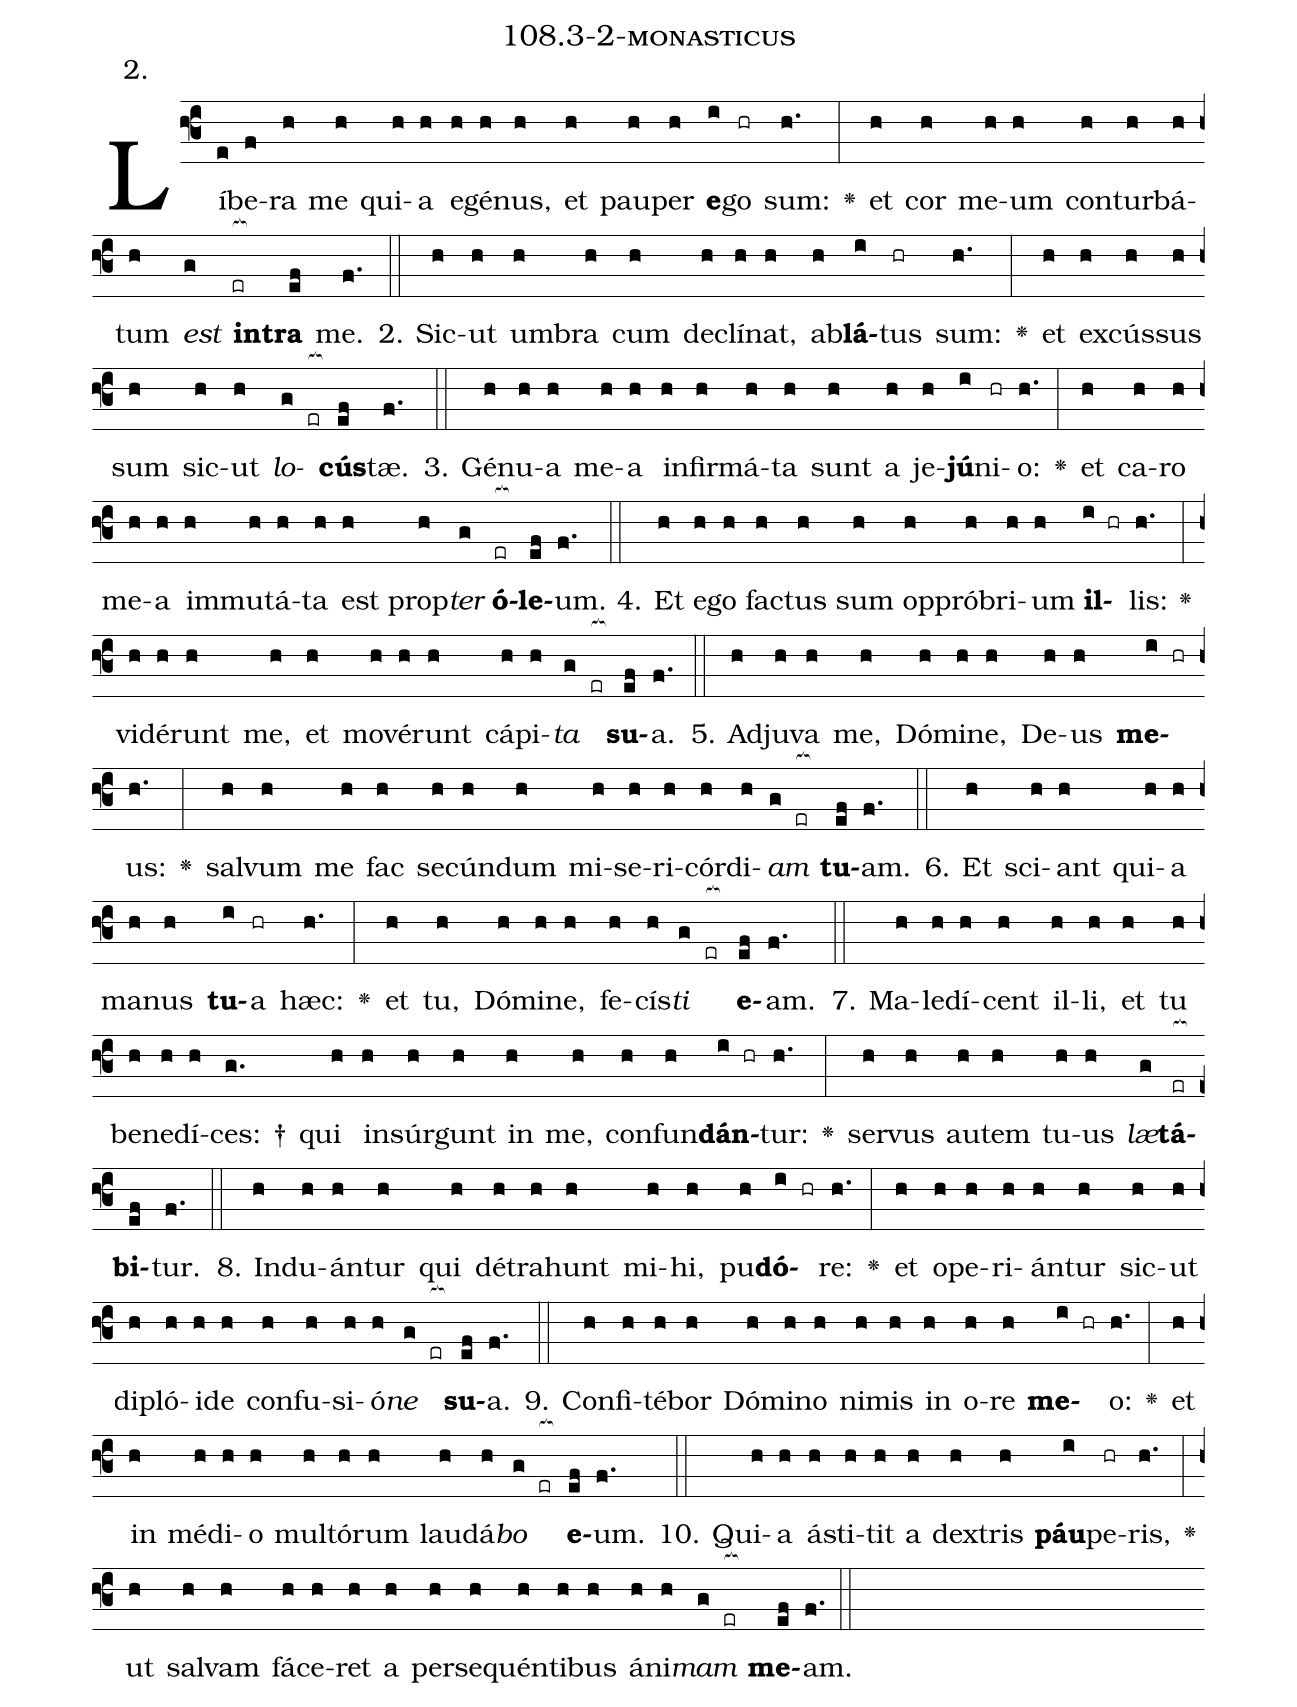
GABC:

name: 108.3-2-monasticus;
annotation: 2.;
%%
(f3)Lí(e)be(f)ra(h) me(h) qui(h)a(h) e(h)gé(h)nus,(h) et(h) pau(h)per(h) <b>e</b>(i)go(hr) sum:(h.) <v>\greheightstar</v>(:) et(h) cor(h) me(h)um(h) con(h)tur(h)bá(h)tum(h) <i>est</i>(g) <b>in</b>(er[ocb:1{])<b>tra</b>(ef[ocb:0}]) me.(f.) (::)
2. Sic(h)ut(h) um(h)bra(h) cum(h) de(h)clí(h)nat,(h) ab(h)<b>lá</b>(i)tus(hr) sum:(h.) <v>\greheightstar</v>(:) et(h) ex(h)cús(h)sus(h) sum(h) sic(h)ut(h) <i>lo</i>(g er[ocb:1{])<b>cús</b>(ef[ocb:0}])tæ.(f.) (::)
3. Gé(h)nu(h)a(h) me(h)a(h) in(h)fir(h)má(h)ta(h) sunt(h) a(h) je(h)<b>jú</b>(i)ni(hr)o:(h.) <v>\greheightstar</v>(:) et(h) ca(h)ro(h) me(h)a(h) im(h)mu(h)tá(h)ta(h) est(h) prop(h)<i>ter</i>(g) <b>ó</b>(er[ocb:1{])<b>le</b>(ef[ocb:0}])um.(f.) (::)
4. Et(h) e(h)go(h) fac(h)tus(h) sum(h) op(h)pró(h)bri(h)um(h) <b>il</b>(i hr)lis:(h.) <v>\greheightstar</v>(:) vi(h)dé(h)runt(h) me,(h) et(h) mo(h)vé(h)runt(h) cá(h)pi(h)<i>ta</i>(g er[ocb:1{]) <b>su</b>(ef[ocb:0}])a.(f.) (::)
5. Ad(h)ju(h)va(h) me,(h) Dó(h)mi(h)ne,(h) De(h)us(h) <b>me</b>(i hr)us:(h.) <v>\greheightstar</v>(:) sal(h)vum(h) me(h) fac(h) se(h)cún(h)dum(h) mi(h)se(h)ri(h)cór(h)di(h)<i>am</i>(g er[ocb:1{]) <b>tu</b>(ef[ocb:0}])am.(f.) (::)
6. Et(h) sci(h)ant(h) qui(h)a(h) ma(h)nus(h) <b>tu</b>(i)a(hr) hæc:(h.) <v>\greheightstar</v>(:) et(h) tu,(h) Dó(h)mi(h)ne,(h) fe(h)cís(h)<i>ti</i>(g er[ocb:1{]) <b>e</b>(ef[ocb:0}])am.(f.) (::)
7. Ma(h)le(h)dí(h)cent(h) il(h)li,(h) et(h) tu(h) be(h)ne(h)dí(h)ces: †(g.) qui(h) in(h)súr(h)gunt(h) in(h) me,(h) con(h)fun(h)<b>dán</b>(i hr)tur:(h.) <v>\greheightstar</v>(:) ser(h)vus(h) au(h)tem(h) tu(h)us(h) <i>læ</i>(g)<b>tá</b>(er[ocb:1{])<b>bi</b>(ef[ocb:0}])tur.(f.) (::)
8. Ind(h)u(h)án(h)tur(h) qui(h) dé(h)tra(h)hunt(h) mi(h)hi,(h) pu(h)<b>dó</b>(i hr)re:(h.) <v>\greheightstar</v>(:) et(h) o(h)pe(h)ri(h)án(h)tur(h) sic(h)ut(h) di(h)pló(h)i(h)de(h) con(h)fu(h)si(h)ó(h)<i>ne</i>(g er[ocb:1{]) <b>su</b>(ef[ocb:0}])a.(f.) (::)
9. Con(h)fi(h)té(h)bor(h) Dó(h)mi(h)no(h) ni(h)mis(h) in(h) o(h)re(h) <b>me</b>(i hr)o:(h.) <v>\greheightstar</v>(:) et(h) in(h) mé(h)di(h)o(h) mul(h)tó(h)rum(h) lau(h)dá(h)<i>bo</i>(g er[ocb:1{]) <b>e</b>(ef[ocb:0}])um.(f.) (::)
10. Qui(h)a(h) á(h)sti(h)tit(h) a(h) dex(h)tris(h) <b>páu</b>(i)pe(hr)ris,(h.) <v>\greheightstar</v>(:) ut(h) sal(h)vam(h) fá(h)ce(h)ret(h) a(h) per(h)se(h)quén(h)ti(h)bus(h) á(h)ni(h)<i>mam</i>(g er[ocb:1{]) <b>me</b>(ef[ocb:0}])am.(f.) (::)
